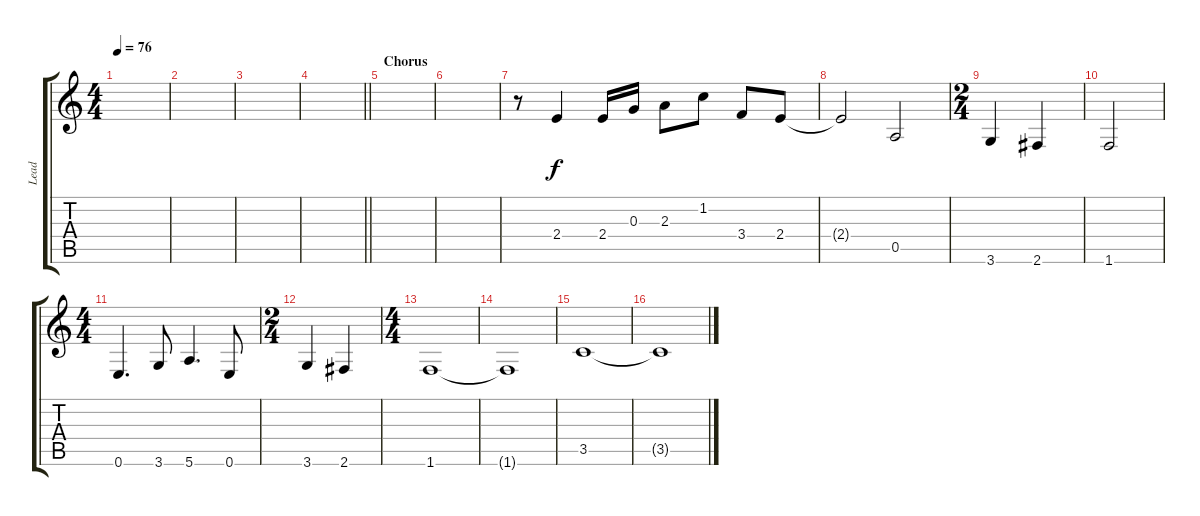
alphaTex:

\track ("Lead" "Lead") {instrument distortionguitar}
\staff {score tabs}
\tuning (E4 B3 G3 D3 A2 E2) {hide}
\ts (4 4)
\tempo 76
\clef g2
\ks c
|
|
|
\barLineRight lightlight
|
\section ("" "Chorus")
|
|
r.8{volume 4 balance 11} 2.4.4 2.4.16 0.3.16 2.3.8 1.2.8 3.4.8 2.4.8 |
2.4{t}.2 0.5.2 |
\ts (2 4)
3.6.4 2.6.4 |
1.6.2 |
\ts (4 4)
0.6.4{d} 3.6.8 5.6.4{d} 0.6.8 |
\ts (2 4)
3.6.4 2.6.4 |
\ts (4 4)
1.6.1 |
1.6{t}.1 |
3.5.1 |
3.5{t}.1
